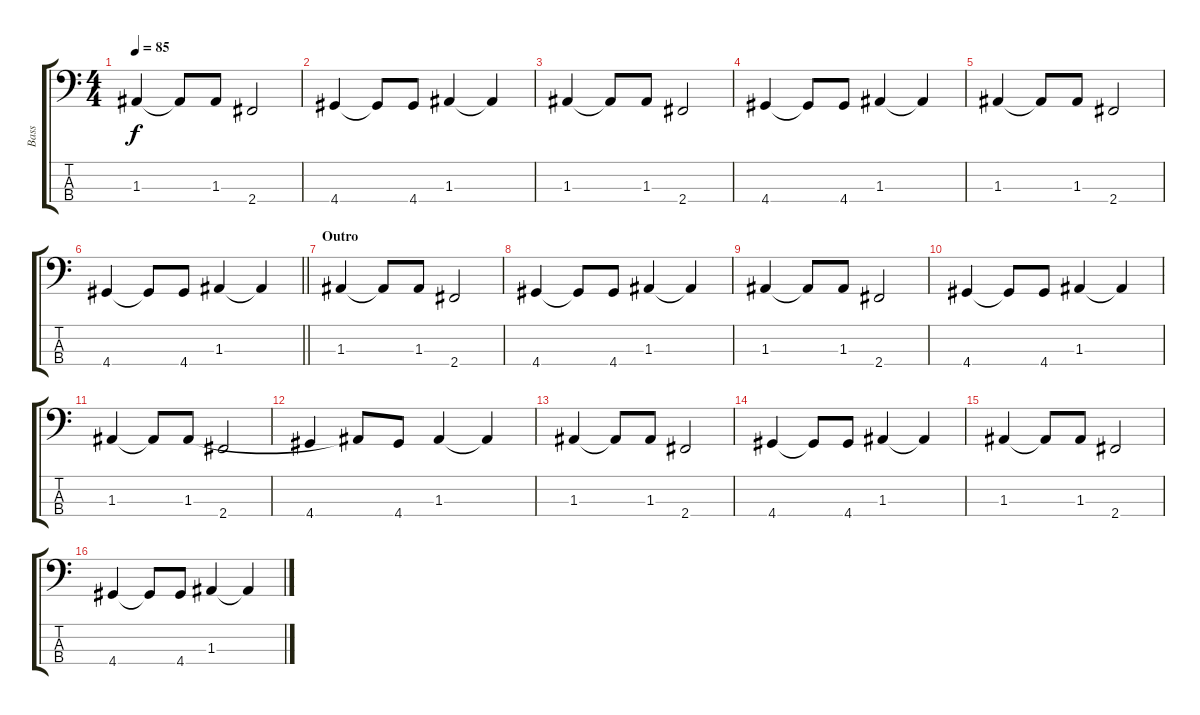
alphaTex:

\track ("Bass" "Bass") {instrument electricbassfinger}
\staff {score tabs}
\tuning (G2 D2 A1 E1) {hide}
\ts (4 4)
\tempo 85
\clef f4
\ks c
1.3.4{dy f} 1.3{t}.8 1.3.8 2.4.2 |
4.4.4 4.4{t}.8 4.4.8 1.3.4 1.3{t}.4 |
1.3.4 1.3{t}.8 1.3.8 2.4.2 |
4.4.4 4.4{t}.8 4.4.8 1.3.4 1.3{t}.4 |
1.3.4 1.3{t}.8 1.3.8 2.4.2 |
\barLineRight lightlight
4.4.4 4.4{t}.8 4.4.8 1.3.4 1.3{t}.4 |
\section ("" "Outro")
1.3.4 1.3{t}.8 1.3.8 2.4.2 |
4.4.4 4.4{t}.8 4.4.8 1.3.4 1.3{t}.4 |
1.3.4 1.3{t}.8 1.3.8 2.4.2 |
4.4.4 4.4{t}.8 4.4.8 1.3.4 1.3{t}.4 |
1.3.4 1.3{t}.8 1.3.8 2.4.2 |
4.4.4 1.3{t}.8 4.4.8 1.3.4 1.3{t}.4 |
1.3.4 1.3{t}.8 1.3.8 2.4.2 |
4.4.4 4.4{t}.8 4.4.8 1.3.4 1.3{t}.4 |
1.3.4 1.3{t}.8 1.3.8 2.4.2 |
4.4.4 4.4{t}.8 4.4.8 1.3.4 1.3{t}.4
